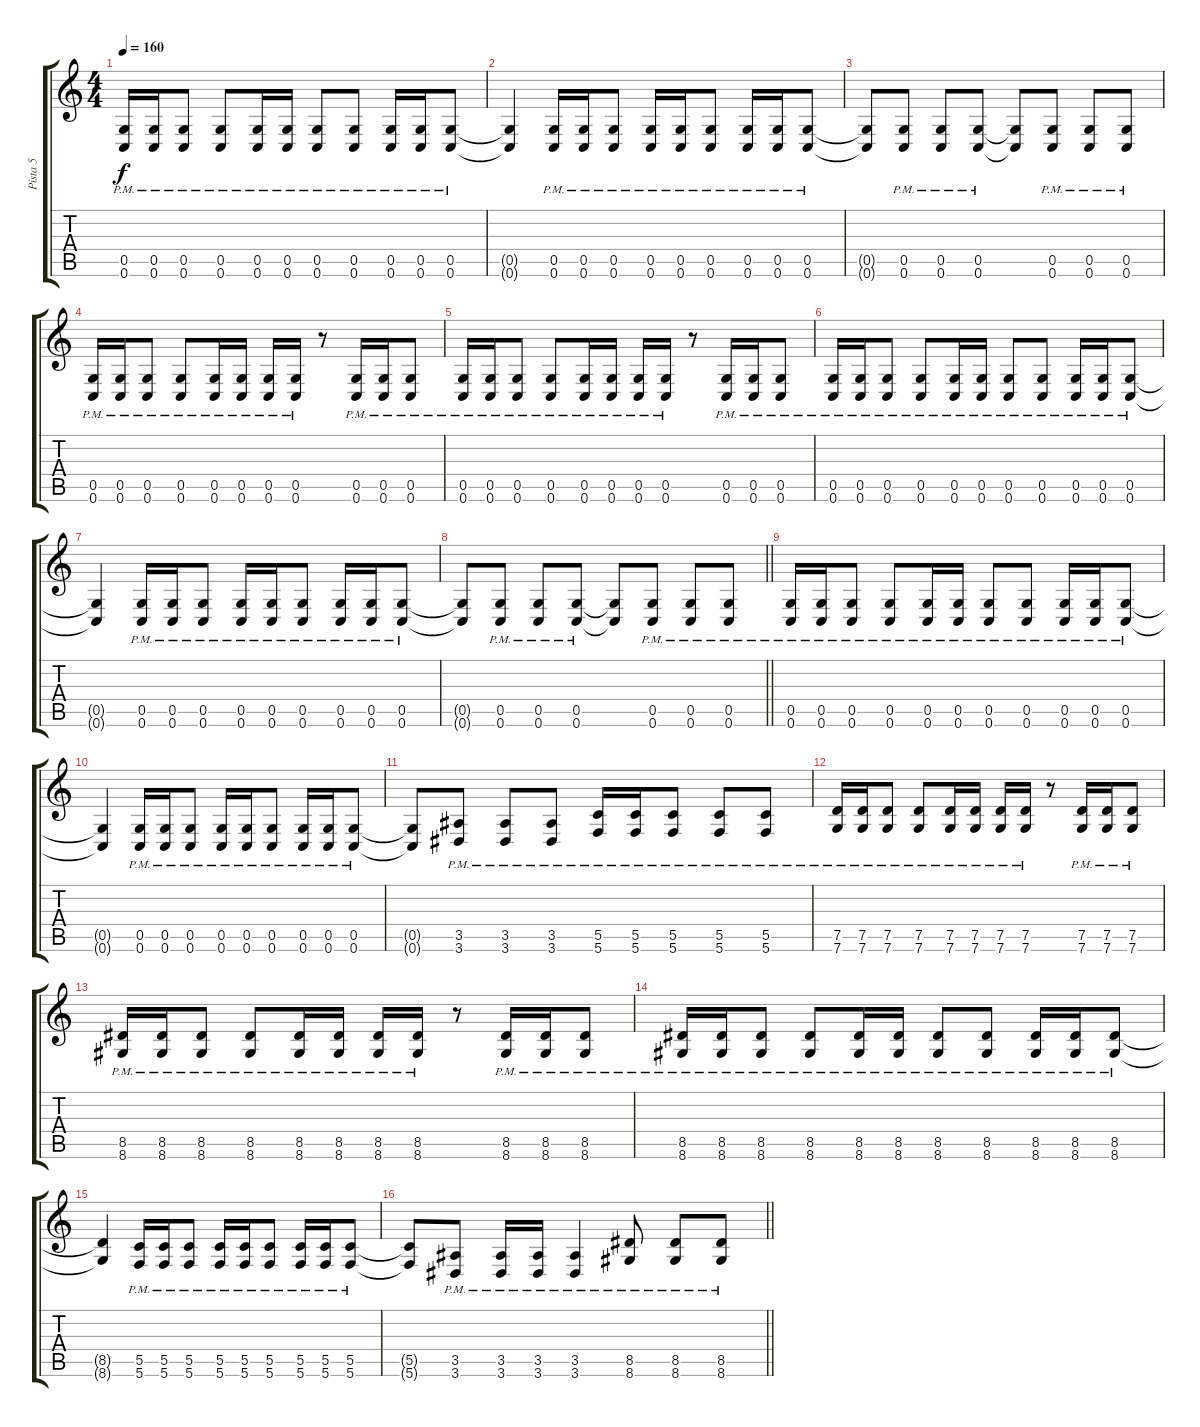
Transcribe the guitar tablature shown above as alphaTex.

\track ("Pista 5" "Pista 5") {instrument distortionguitar}
\staff {score tabs}
\tuning (D4 A3 F3 C3 G2 C2) {hide}
\ts (4 4)
\tempo 160
\clef g2
\ks c
(0.5{pm} 0.6{pm}).16{dy f} (0.5{pm} 0.6{pm}).16 (0.5{pm} 0.6{pm}).8 (0.5{pm} 0.6{pm}).8 (0.5{pm} 0.6{pm}).16 (0.5{pm} 0.6{pm}).16 (0.5{pm} 0.6{pm}).8 (0.5{pm} 0.6{pm}).8 (0.5{pm} 0.6{pm}).16 (0.5{pm} 0.6{pm}).16 (0.5{pm} 0.6{pm}).8 |
(0.5{t} 0.6{t}).4 (0.5{pm} 0.6{pm}).16 (0.5{pm} 0.6{pm}).16 (0.5{pm} 0.6{pm}).8 (0.5{pm} 0.6{pm}).16 (0.5{pm} 0.6{pm}).16 (0.5{pm} 0.6{pm}).8 (0.5{pm} 0.6{pm}).16 (0.5{pm} 0.6{pm}).16 (0.5{pm} 0.6{pm}).8 |
(0.5{t} 0.6{t}).8 (0.5{pm} 0.6{pm}).8 (0.5{pm} 0.6{pm}).8 (0.5{pm} 0.6{pm}).8 (0.5{t} 0.6{t}).8 (0.5{pm} 0.6{pm}).8 (0.5{pm} 0.6{pm}).8 (0.5{pm} 0.6{pm}).8 |
(0.5{pm} 0.6{pm}).16 (0.5{pm} 0.6{pm}).16 (0.5{pm} 0.6{pm}).8 (0.5{pm} 0.6{pm}).8 (0.5{pm} 0.6{pm}).16 (0.5{pm} 0.6{pm}).16 (0.5{pm} 0.6{pm}).16 (0.5{pm} 0.6{pm}).16 r.8 (0.5{pm} 0.6{pm}).16 (0.5{pm} 0.6{pm}).16 (0.5{pm} 0.6{pm}).8 |
(0.5{pm} 0.6{pm}).16 (0.5{pm} 0.6{pm}).16 (0.5{pm} 0.6{pm}).8 (0.5{pm} 0.6{pm}).8 (0.5{pm} 0.6{pm}).16 (0.5{pm} 0.6{pm}).16 (0.5{pm} 0.6{pm}).16 (0.5{pm} 0.6{pm}).16 r.8 (0.5{pm} 0.6{pm}).16 (0.5{pm} 0.6{pm}).16 (0.5{pm} 0.6{pm}).8 |
(0.5{pm} 0.6{pm}).16 (0.5{pm} 0.6{pm}).16 (0.5{pm} 0.6{pm}).8 (0.5{pm} 0.6{pm}).8 (0.5{pm} 0.6{pm}).16 (0.5{pm} 0.6{pm}).16 (0.5{pm} 0.6{pm}).8 (0.5{pm} 0.6{pm}).8 (0.5{pm} 0.6{pm}).16 (0.5{pm} 0.6{pm}).16 (0.5{pm} 0.6{pm}).8 |
(0.5{t} 0.6{t}).4 (0.5{pm} 0.6{pm}).16 (0.5{pm} 0.6{pm}).16 (0.5{pm} 0.6{pm}).8 (0.5{pm} 0.6{pm}).16 (0.5{pm} 0.6{pm}).16 (0.5{pm} 0.6{pm}).8 (0.5{pm} 0.6{pm}).16 (0.5{pm} 0.6{pm}).16 (0.5{pm} 0.6{pm}).8 |
\barLineRight lightlight
(0.5{t} 0.6{t}).8 (0.5{pm} 0.6{pm}).8 (0.5{pm} 0.6{pm}).8 (0.5{pm} 0.6{pm}).8 (0.5{t} 0.6{t}).8 (0.5{pm} 0.6{pm}).8 (0.5{pm} 0.6{pm}).8 (0.5{pm} 0.6{pm}).8 |
(0.5{pm} 0.6{pm}).16{volume 16 instrument distortionguitar} (0.5{pm} 0.6{pm}).16 (0.5{pm} 0.6{pm}).8 (0.5{pm} 0.6{pm}).8 (0.5{pm} 0.6{pm}).16 (0.5{pm} 0.6{pm}).16 (0.5{pm} 0.6{pm}).8 (0.5{pm} 0.6{pm}).8 (0.5{pm} 0.6{pm}).16 (0.5{pm} 0.6{pm}).16 (0.5{pm} 0.6{pm}).8 |
(0.5{t} 0.6{t}).4 (0.5{pm} 0.6{pm}).16 (0.5{pm} 0.6{pm}).16 (0.5{pm} 0.6{pm}).8 (0.5{pm} 0.6{pm}).16 (0.5{pm} 0.6{pm}).16 (0.5{pm} 0.6{pm}).8 (0.5{pm} 0.6{pm}).16 (0.5{pm} 0.6{pm}).16 (0.5{pm} 0.6{pm}).8 |
(0.5{t} 0.6{t}).8 (3.5{pm} 3.6{pm}).8 (3.5{pm} 3.6{pm}).8 (3.5{pm} 3.6{pm}).8 (5.5{pm} 5.6{pm}).16 (5.5{pm} 5.6{pm}).16 (5.5{pm} 5.6{pm}).8 (5.5{pm} 5.6{pm}).8 (5.5{pm} 5.6{pm}).8 |
(7.5{pm} 7.6{pm}).16 (7.5{pm} 7.6{pm}).16 (7.5{pm} 7.6{pm}).8 (7.5{pm} 7.6{pm}).8 (7.5{pm} 7.6{pm}).16 (7.5{pm} 7.6{pm}).16 (7.5{pm} 7.6{pm}).16 (7.5{pm} 7.6{pm}).16 r.8 (7.5{pm} 7.6{pm}).16 (7.5{pm} 7.6{pm}).16 (7.5{pm} 7.6{pm}).8 |
(8.5{pm} 8.6{pm}).16 (8.5{pm} 8.6{pm}).16 (8.5{pm} 8.6{pm}).8 (8.5{pm} 8.6{pm}).8 (8.5{pm} 8.6{pm}).16 (8.5{pm} 8.6{pm}).16 (8.5{pm} 8.6{pm}).16 (8.5{pm} 8.6{pm}).16 r.8 (8.5{pm} 8.6{pm}).16 (8.5{pm} 8.6{pm}).16 (8.5{pm} 8.6{pm}).8 |
(8.5{pm} 8.6{pm}).16 (8.5{pm} 8.6{pm}).16 (8.5{pm} 8.6{pm}).8 (8.5{pm} 8.6{pm}).8 (8.5{pm} 8.6{pm}).16 (8.5{pm} 8.6{pm}).16 (8.5{pm} 8.6{pm}).8 (8.5{pm} 8.6{pm}).8 (8.5{pm} 8.6{pm}).16 (8.5{pm} 8.6{pm}).16 (8.5{pm} 8.6{pm}).8 |
(8.5{t} 8.6{t}).4 (5.5{pm} 5.6{pm}).16 (5.5{pm} 5.6{pm}).16 (5.5{pm} 5.6{pm}).8 (5.5{pm} 5.6{pm}).16 (5.5{pm} 5.6{pm}).16 (5.5{pm} 5.6{pm}).8 (5.5{pm} 5.6{pm}).16 (5.5{pm} 5.6{pm}).16 (5.5{pm} 5.6{pm}).8 |
\barLineRight lightlight
(5.5{t} 5.6{t}).8 (3.5{pm} 3.6{pm}).8 (3.5{pm} 3.6{pm}).16 (3.5{pm} 3.6{pm}).16 (3.5{pm} 3.6{pm}).4 (8.5{pm} 8.6{pm}).8 (8.5{pm} 8.6{pm}).8 (8.5{pm} 8.6{pm}).8
